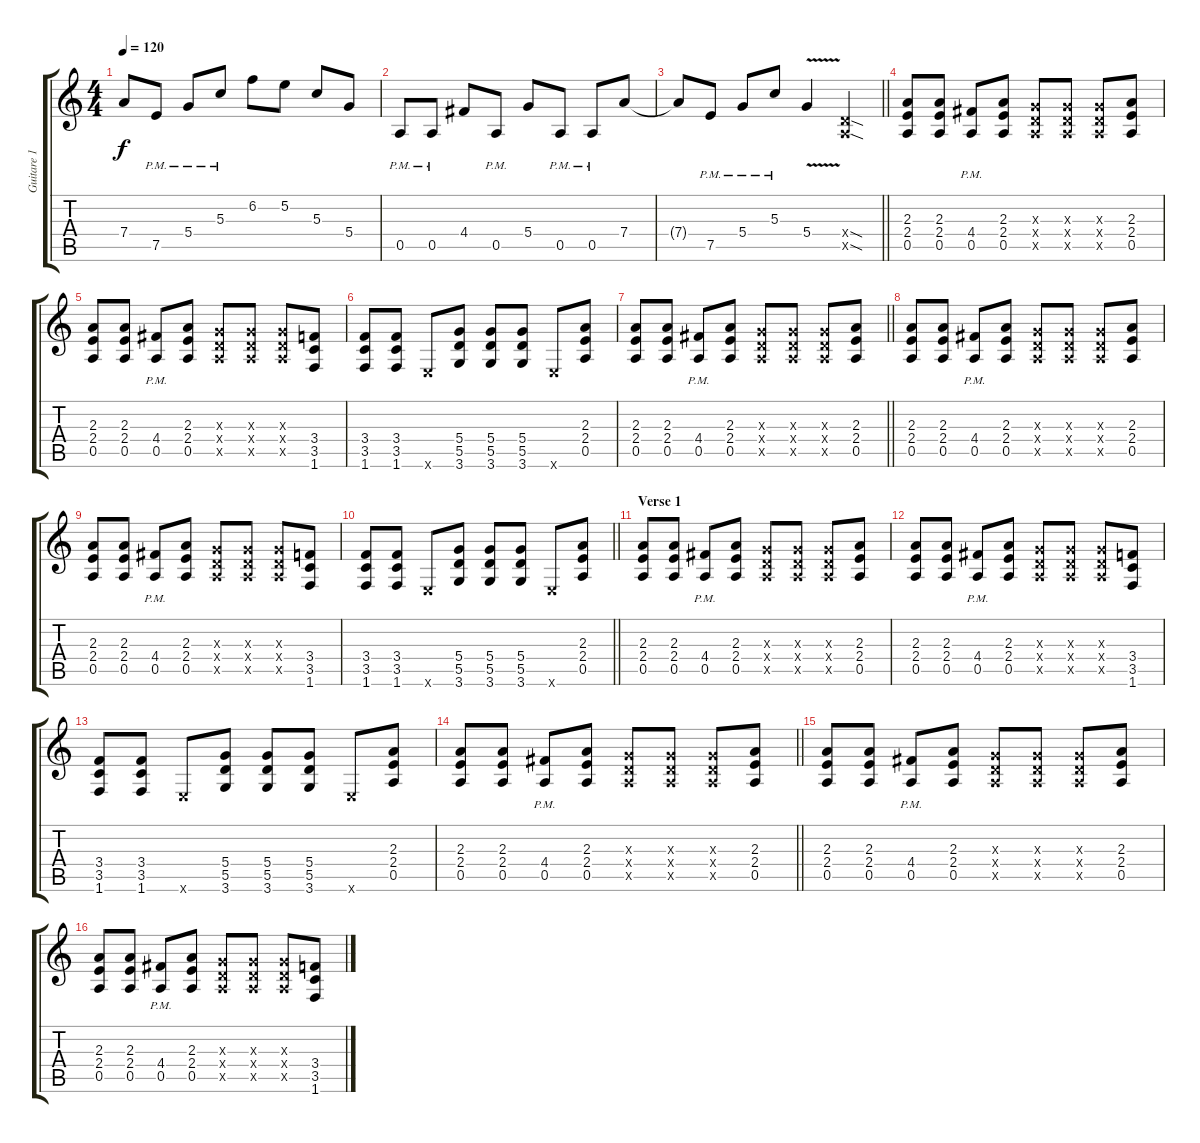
\track ("Guitare 1" "Guitare 1") {instrument distortionguitar}
\staff {score tabs}
\tuning (E4 B3 G3 D3 A2 E2) {hide}
\ts (4 4)
\tempo 120
\clef g2
\ks c
7.4{t}.8{dy f} 7.5{pm}.8 5.4{pm}.8 5.3{pm}.8 6.2.8 5.2.8 5.3.8 5.4.8 |
0.5{pm}.8 0.5{pm}.8 4.4.8 0.5{pm}.8 5.4.8 0.5{pm}.8 0.5{pm}.8 7.4.8 |
\barLineRight lightlight
7.4{t}.8 7.5{pm}.8 5.4{pm}.8 5.3{pm}.8 5.4{v}.4 (0.4{sod x} 0.5{sod x}).4 |
(2.3 2.4 0.5).8 (2.3 2.4 0.5).8 (4.4{pm} 0.5{pm}).8 (2.3 2.4 0.5).8 (0.3{x} 0.4{x} 0.5{x}).8 (0.3{x} 0.4{x} 0.5{x}).8 (0.3{x} 0.4{x} 0.5{x}).8 (2.3 2.4 0.5).8 |
(2.3 2.4 0.5).8 (2.3 2.4 0.5).8 (4.4{pm} 0.5{pm}).8 (2.3 2.4 0.5).8 (0.3{x} 0.4{x} 0.5{x}).8 (0.3{x} 0.4{x} 0.5{x}).8 (0.3{x} 0.4{x} 0.5{x}).8 (3.4 3.5 1.6).8 |
(3.4 3.5 1.6).8 (3.4 3.5 1.6).8 0.6{x}.8 (5.4 5.5 3.6).8 (5.4 5.5 3.6).8 (5.4 5.5 3.6).8 0.6{x}.8 (2.3 2.4 0.5).8 |
\barLineRight lightlight
(2.3 2.4 0.5).8 (2.3 2.4 0.5).8 (4.4{pm} 0.5{pm}).8 (2.3 2.4 0.5).8 (0.3{x} 0.4{x} 0.5{x}).8 (0.3{x} 0.4{x} 0.5{x}).8 (0.3{x} 0.4{x} 0.5{x}).8 (2.3 2.4 0.5).8 |
(2.3 2.4 0.5).8 (2.3 2.4 0.5).8 (4.4{pm} 0.5{pm}).8 (2.3 2.4 0.5).8 (0.3{x} 0.4{x} 0.5{x}).8 (0.3{x} 0.4{x} 0.5{x}).8 (0.3{x} 0.4{x} 0.5{x}).8 (2.3 2.4 0.5).8 |
(2.3 2.4 0.5).8 (2.3 2.4 0.5).8 (4.4{pm} 0.5{pm}).8 (2.3 2.4 0.5).8 (0.3{x} 0.4{x} 0.5{x}).8 (0.3{x} 0.4{x} 0.5{x}).8 (0.3{x} 0.4{x} 0.5{x}).8 (3.4 3.5 1.6).8 |
\barLineRight lightlight
(3.4 3.5 1.6).8 (3.4 3.5 1.6).8 0.6{x}.8 (5.4 5.5 3.6).8 (5.4 5.5 3.6).8 (5.4 5.5 3.6).8 0.6{x}.8 (2.3 2.4 0.5).8 |
\section ("" "Verse 1")
(2.3 2.4 0.5).8 (2.3 2.4 0.5).8 (4.4{pm} 0.5{pm}).8 (2.3 2.4 0.5).8 (0.3{x} 0.4{x} 0.5{x}).8 (0.3{x} 0.4{x} 0.5{x}).8 (0.3{x} 0.4{x} 0.5{x}).8 (2.3 2.4 0.5).8 |
(2.3 2.4 0.5).8 (2.3 2.4 0.5).8 (4.4{pm} 0.5{pm}).8 (2.3 2.4 0.5).8 (0.3{x} 0.4{x} 0.5{x}).8 (0.3{x} 0.4{x} 0.5{x}).8 (0.3{x} 0.4{x} 0.5{x}).8 (3.4 3.5 1.6).8 |
(3.4 3.5 1.6).8 (3.4 3.5 1.6).8 0.6{x}.8 (5.4 5.5 3.6).8 (5.4 5.5 3.6).8 (5.4 5.5 3.6).8 0.6{x}.8 (2.3 2.4 0.5).8 |
\barLineRight lightlight
(2.3 2.4 0.5).8 (2.3 2.4 0.5).8 (4.4{pm} 0.5{pm}).8 (2.3 2.4 0.5).8 (0.3{x} 0.4{x} 0.5{x}).8 (0.3{x} 0.4{x} 0.5{x}).8 (0.3{x} 0.4{x} 0.5{x}).8 (2.3 2.4 0.5).8 |
(2.3 2.4 0.5).8 (2.3 2.4 0.5).8 (4.4{pm} 0.5{pm}).8 (2.3 2.4 0.5).8 (0.3{x} 0.4{x} 0.5{x}).8 (0.3{x} 0.4{x} 0.5{x}).8 (0.3{x} 0.4{x} 0.5{x}).8 (2.3 2.4 0.5).8 |
(2.3 2.4 0.5).8 (2.3 2.4 0.5).8 (4.4{pm} 0.5{pm}).8 (2.3 2.4 0.5).8 (0.3{x} 0.4{x} 0.5{x}).8 (0.3{x} 0.4{x} 0.5{x}).8 (0.3{x} 0.4{x} 0.5{x}).8 (3.4 3.5 1.6).8
